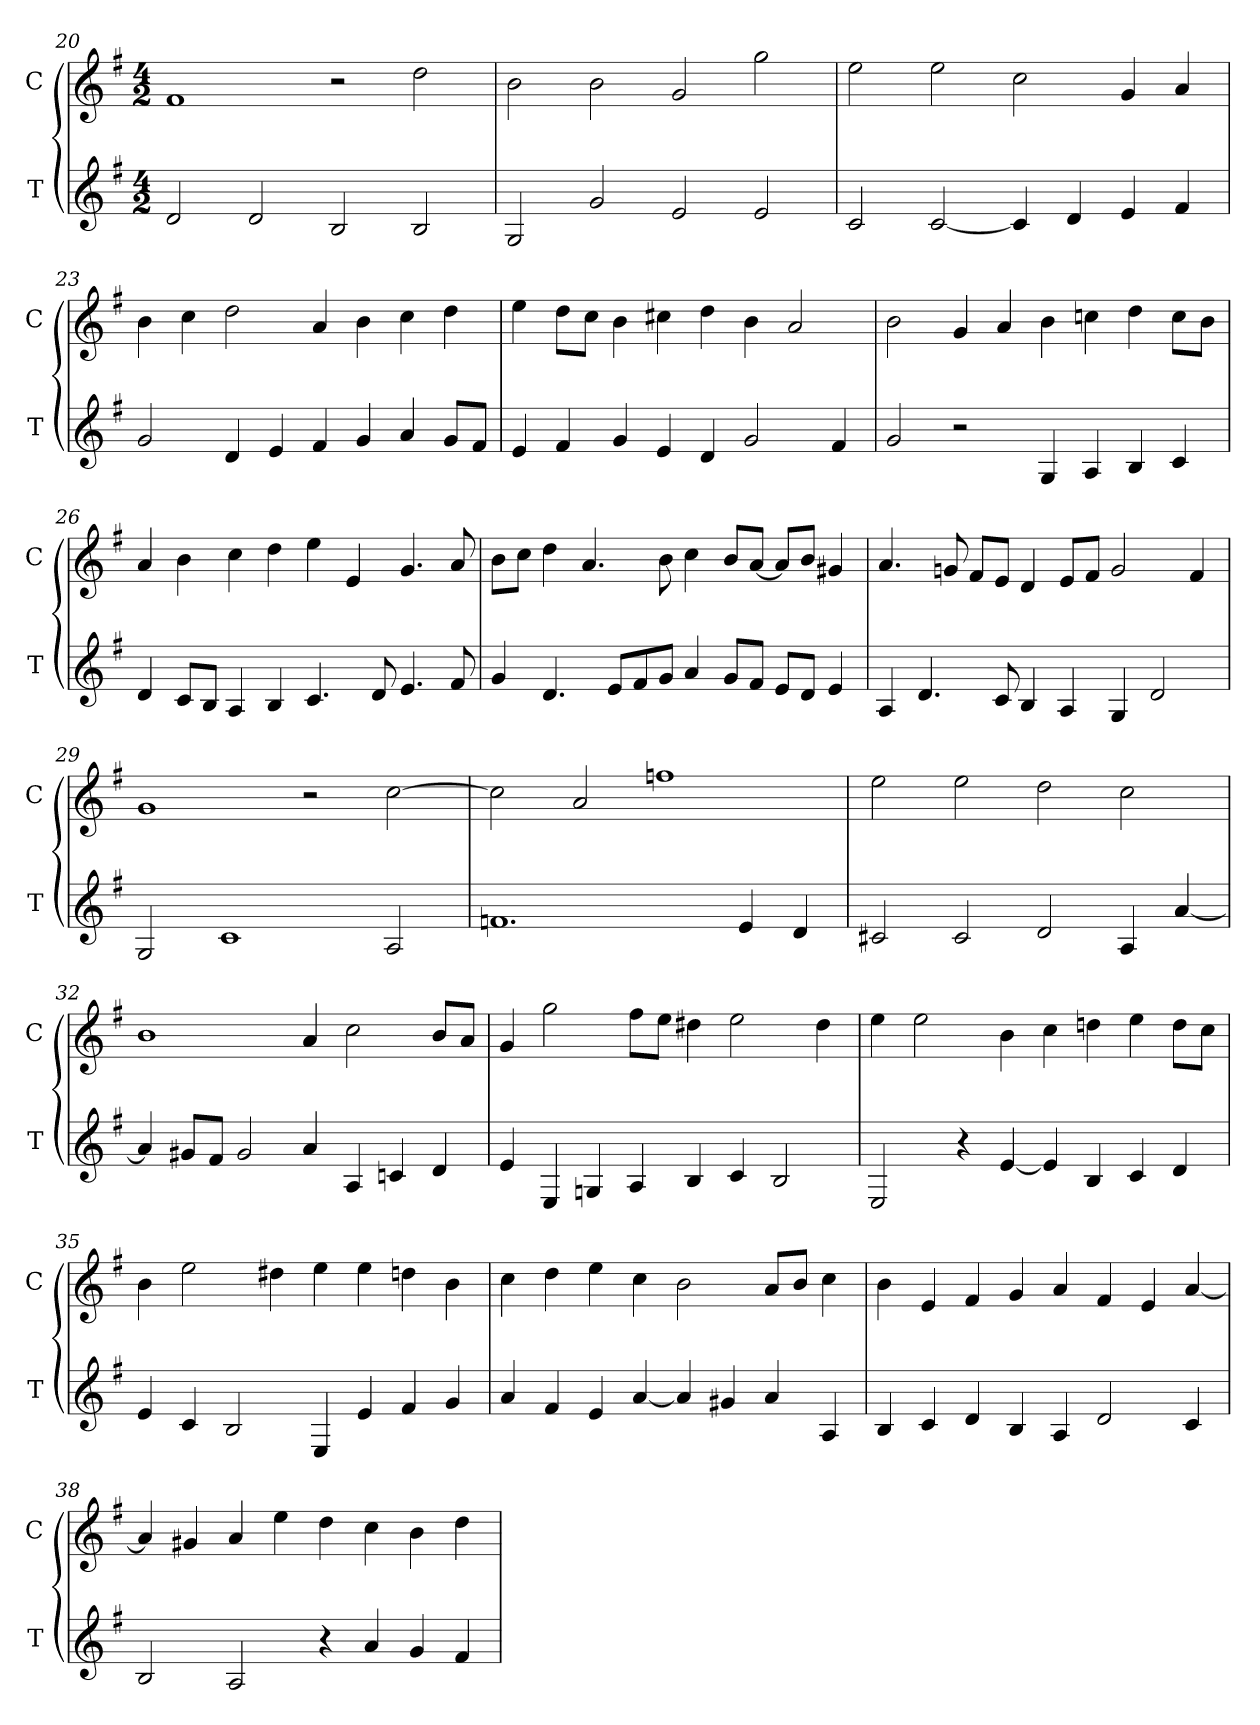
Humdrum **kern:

**kern	**kern
*part2	*part1
*staff2	*staff1
*I"T	*I"C
*I'T	*I'C
*clefG2	*clefG2
*ITrd1c2	*ITrd1c2
*k[b-]	*k[b-]
*F:	*F:
*M4/2	*M4/2
=20	=20
2ci/	1ei
2ci/	.
2Ai/	2r
2Ai/	2cci\
=21	=21
2Fi/	2ai\
2fi/	2ai\
2di/	2fi/
2di/	2ffi\
!!LO:LB:g=z
=22	=22
2B-i/	2ddi\
[<2B-i/	2ddi\
4B-i/]	2b-i\
4ci/	.
4di/	4fi/
4ei/	4gi/
=23	=23
2fi/	4ai\
.	4b-i\
4ci/	2cci\
4di/	.
4ei/	4gi/
4fi/	4ai\
4gi/	4b-i\
8fi/L	4cci\
8ei/J	.
=24	=24
4di/	4ddi\
4ei/	8cci\L
.	8b-i\J
4fi/	4ai\
4di/	4bni\
4ci/	4cci\
2fi/	4ai\
.	2gi/
4ei/	.
!!LO:LB:g=z
=25	=25
2fi/	2ai\
2r	4fi/
.	4gi/
4Fi/	4ai\
4Gi/	4b-Xi\
4Ai/	4cci\
4B-i/	8b-i\L
.	8ai\J
=26	=26
4ci/	4gi/
8B-i/L	4ai\
8Ai/J	.
4Gi/	4b-i\
4Ai/	4cci\
4.B-i/	4ddi\
.	4di/
8ci/	.
4.di/	4.fi/
8ei/	8gi/
=27	=27
4fi/	8ai\L
.	8b-i\J
4.ci/	4cci\
.	4.gi/
8di/L	.
8ei/	.
8fi/J	8ai\
4gi/	4b-i\
8fi/L	8ai/L
8ei/J	[<8gi/J
8di/L	8gi/L]
8ci/J	8ai/J
4di/	4f#Xi/
!!LO:LB:g=z
=28	=28
4Gi/	4.gi/
4.ci/	.
.	8fni/
.	8ei/L
8B-i/	8di/J
4Ai/	4ci/
4Gi/	8di/L
.	8ei/J
4Fi/	2fi/
2ci/	.
.	4ei/
=29	=29
2Fi/	1fi
1B-i	.
.	2r
2Gi/	[>2b-i\
=30	=30
1.e-Xi	2b-i\]
.	2gi/
.	1ee-Xi
4di/	.
4ci/	.
!!LO:LB:g=z
=31	=31
2Bni/	2ddi\
2Bi/	2ddi\
2ci/	2cci\
4Gi/	2b-i\
[<4gi/	.
=32	=32
4gi/]	1ai
8f#Xi/L	.
8ei/J	.
2f#i/	.
4gi/	4gi/
4Gi/	2b-i\
4B-Xi/	.
4ci/	8ai/L
.	8gi/J
=33	=33
4di/	4fi/
4Di/	2ffi\
4Fni/	.
4Gi/	8eei\L
.	8ddi\J
4Ai/	4cc#Xi\
4B-i/	2ddi\
2Ai/	.
.	4cc#i\
!!LO:PB:g=z
=34	=34
2Di/	4ddi\
.	2ddi\
4r	.
[<4di/	4ai\
4di/]	4b-i\
4Ai/	4ccni\
4B-i/	4ddi\
4ci/	8cci\L
.	8b-i\J
=35	=35
4di/	4ai\
4B-i/	2ddi\
2Ai/	.
.	4cc#Xi\
4Di/	4ddi\
4di/	4ddi\
4ei/	4ccni\
4fi/	4ai\
=36	=36
4gi/	4b-i\
4ei/	4cci\
4di/	4ddi\
[<4gi/	4b-i\
4gi/]	2ai\
4f#Xi/	.
4gi/	8gi/L
.	8ai/J
4Gi/	4b-i\
!!LO:LB:g=z
=37	=37
4Ai/	4ai\
4B-i/	4di/
4ci/	4ei/
4Ai/	4fi/
4Gi/	4gi/
2ci/	4ei/
.	4di/
4B-i/	[<4gi/
=38	=38
2Ai/	4gi/]
.	4f#Xi/
2Gi/	4gi/
.	4ddi\
4r	4cci\
4gi/	4b-i\
4fi/	4ai\
4ei/	4cci\
=	=
*-	*-
